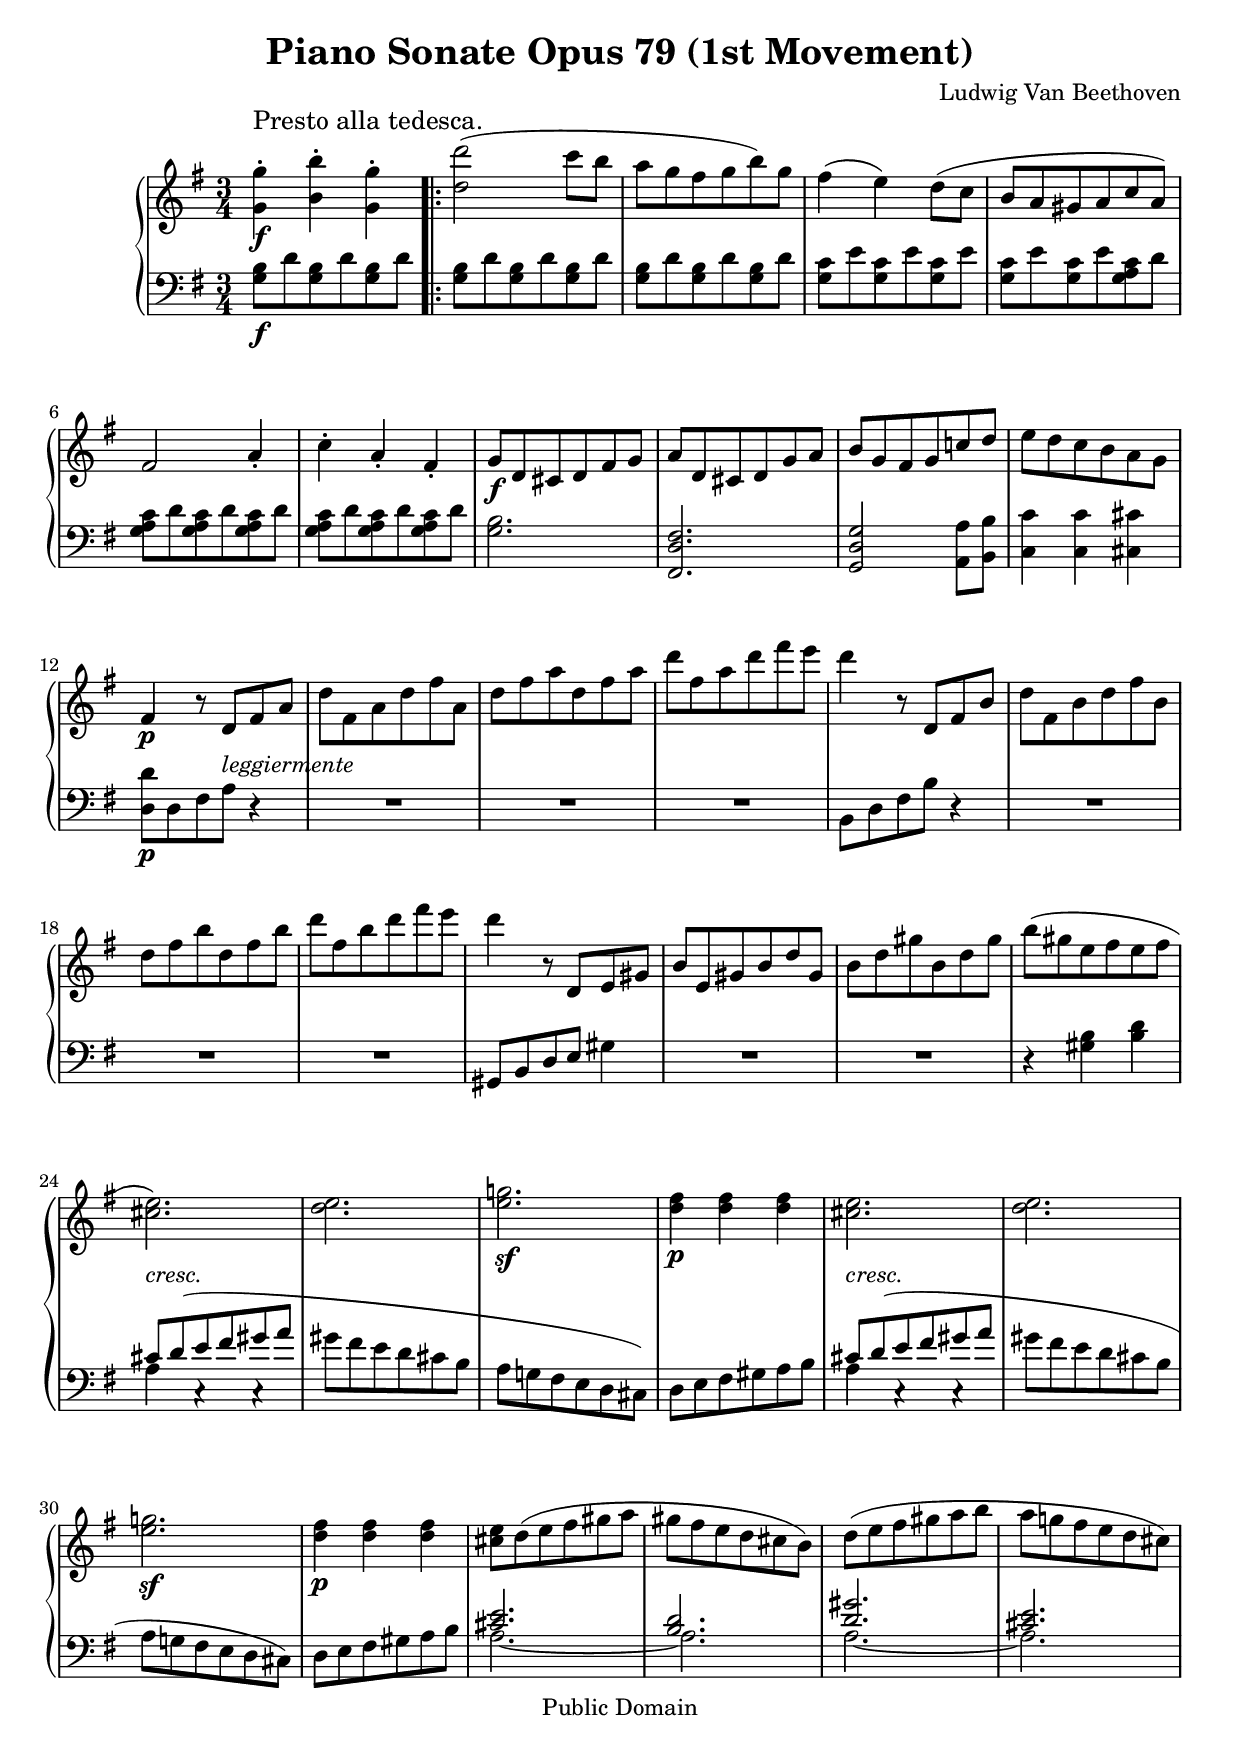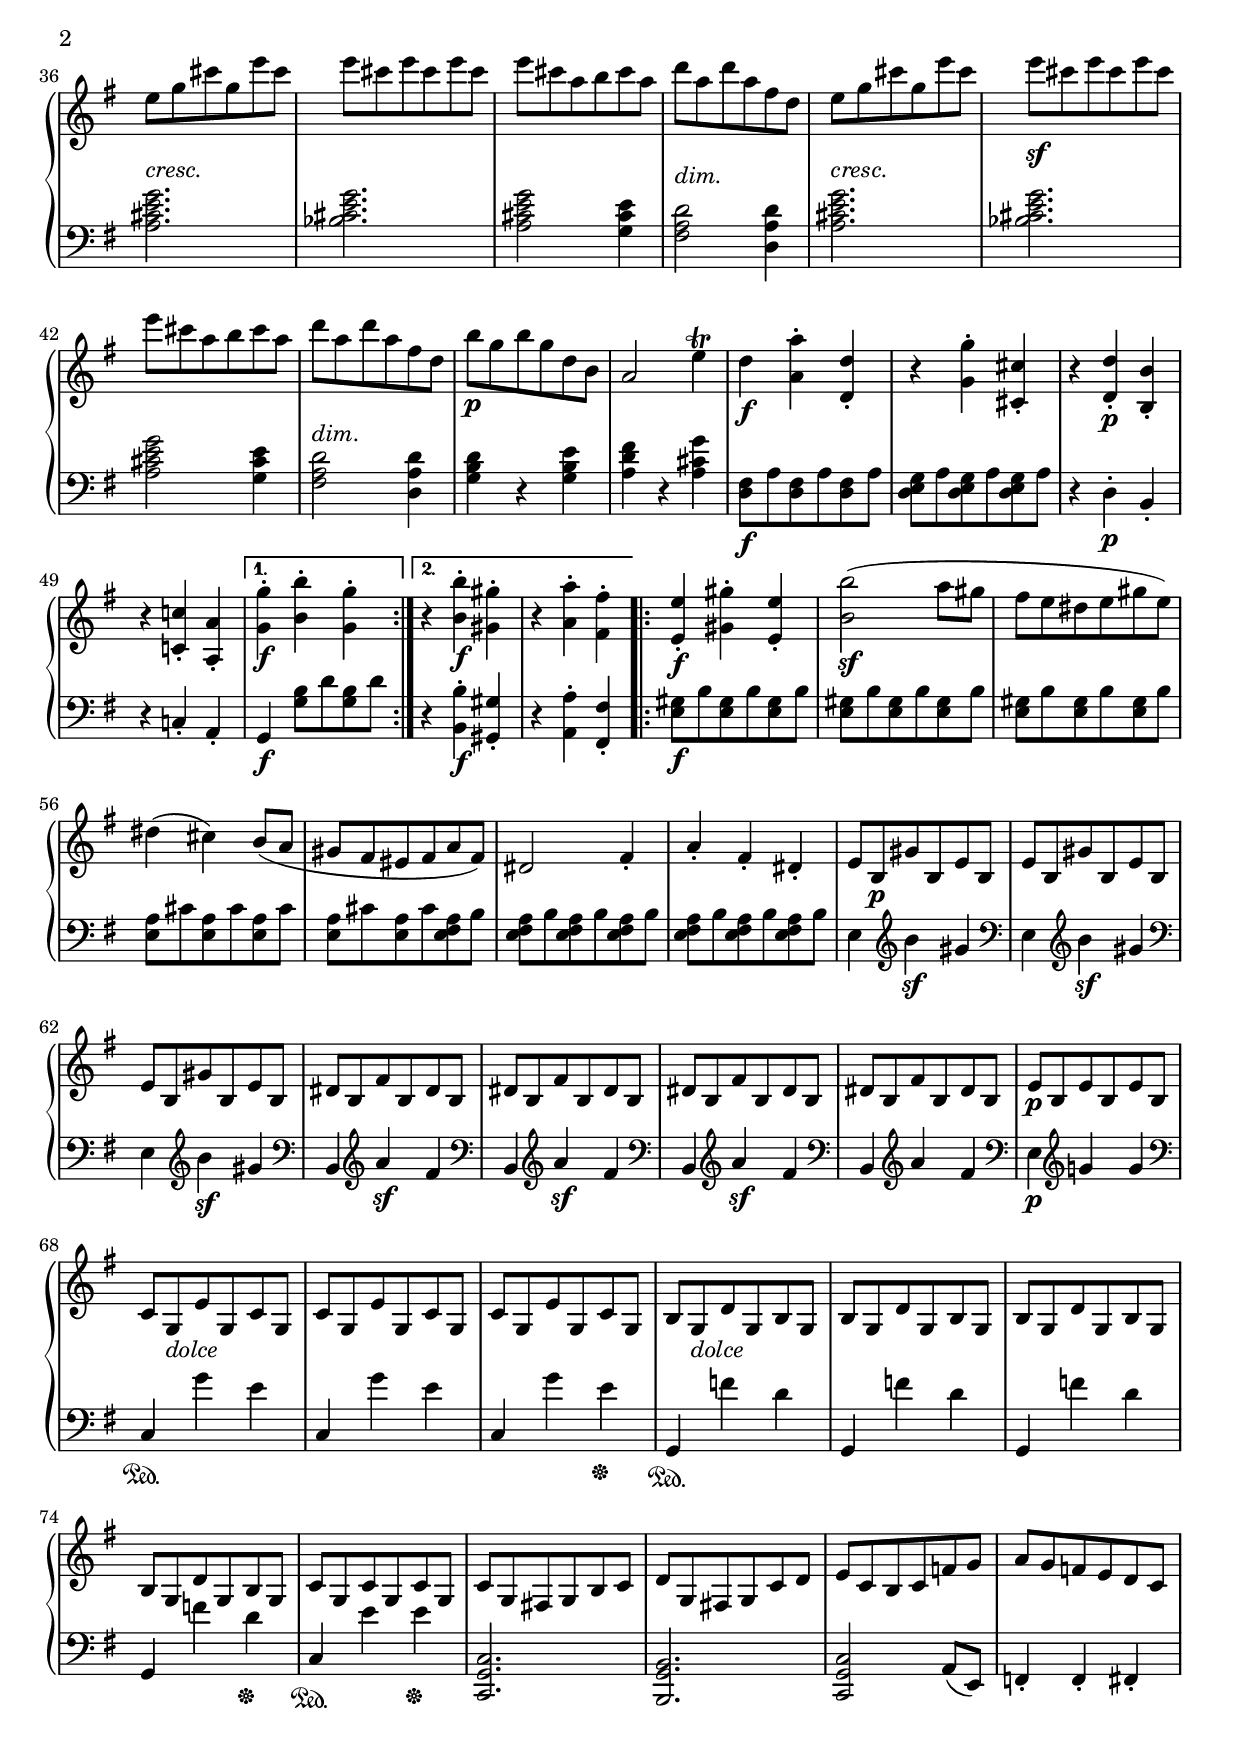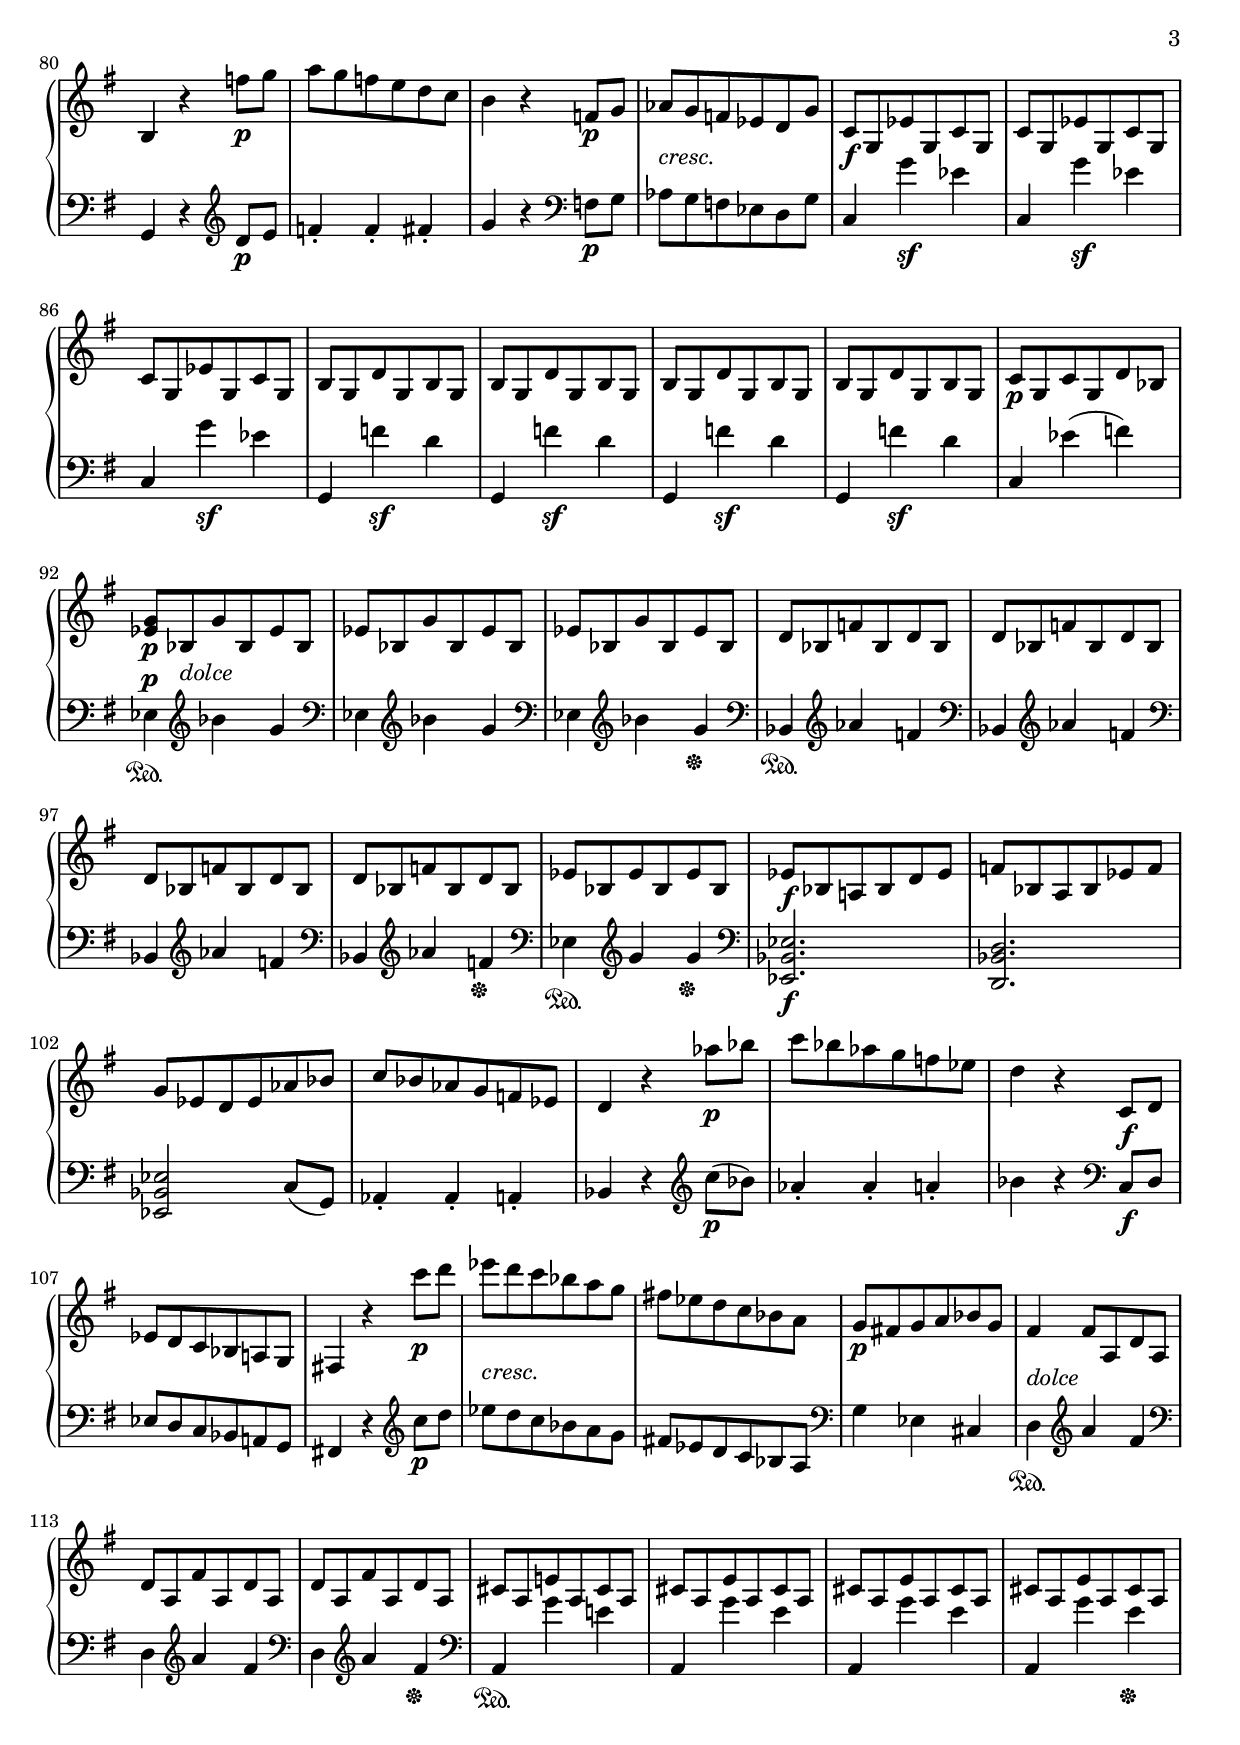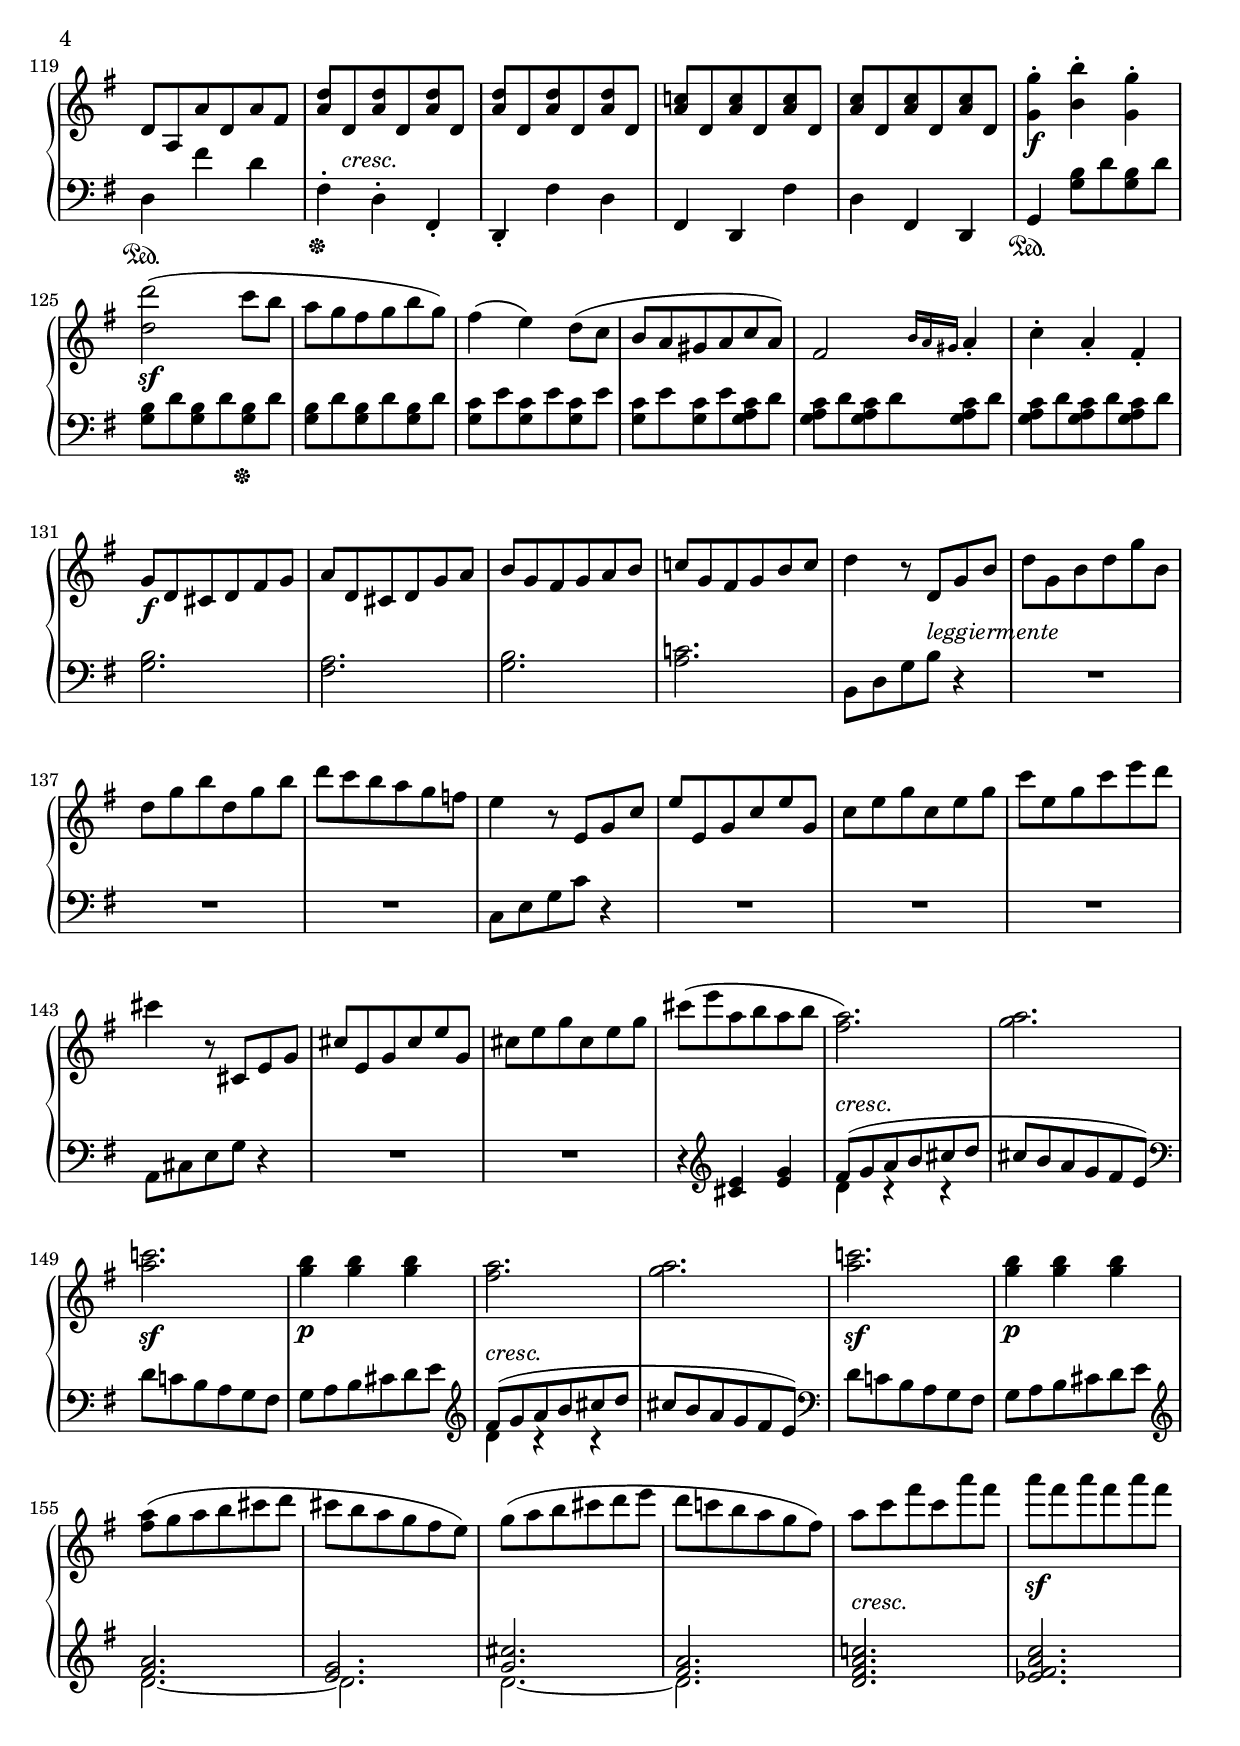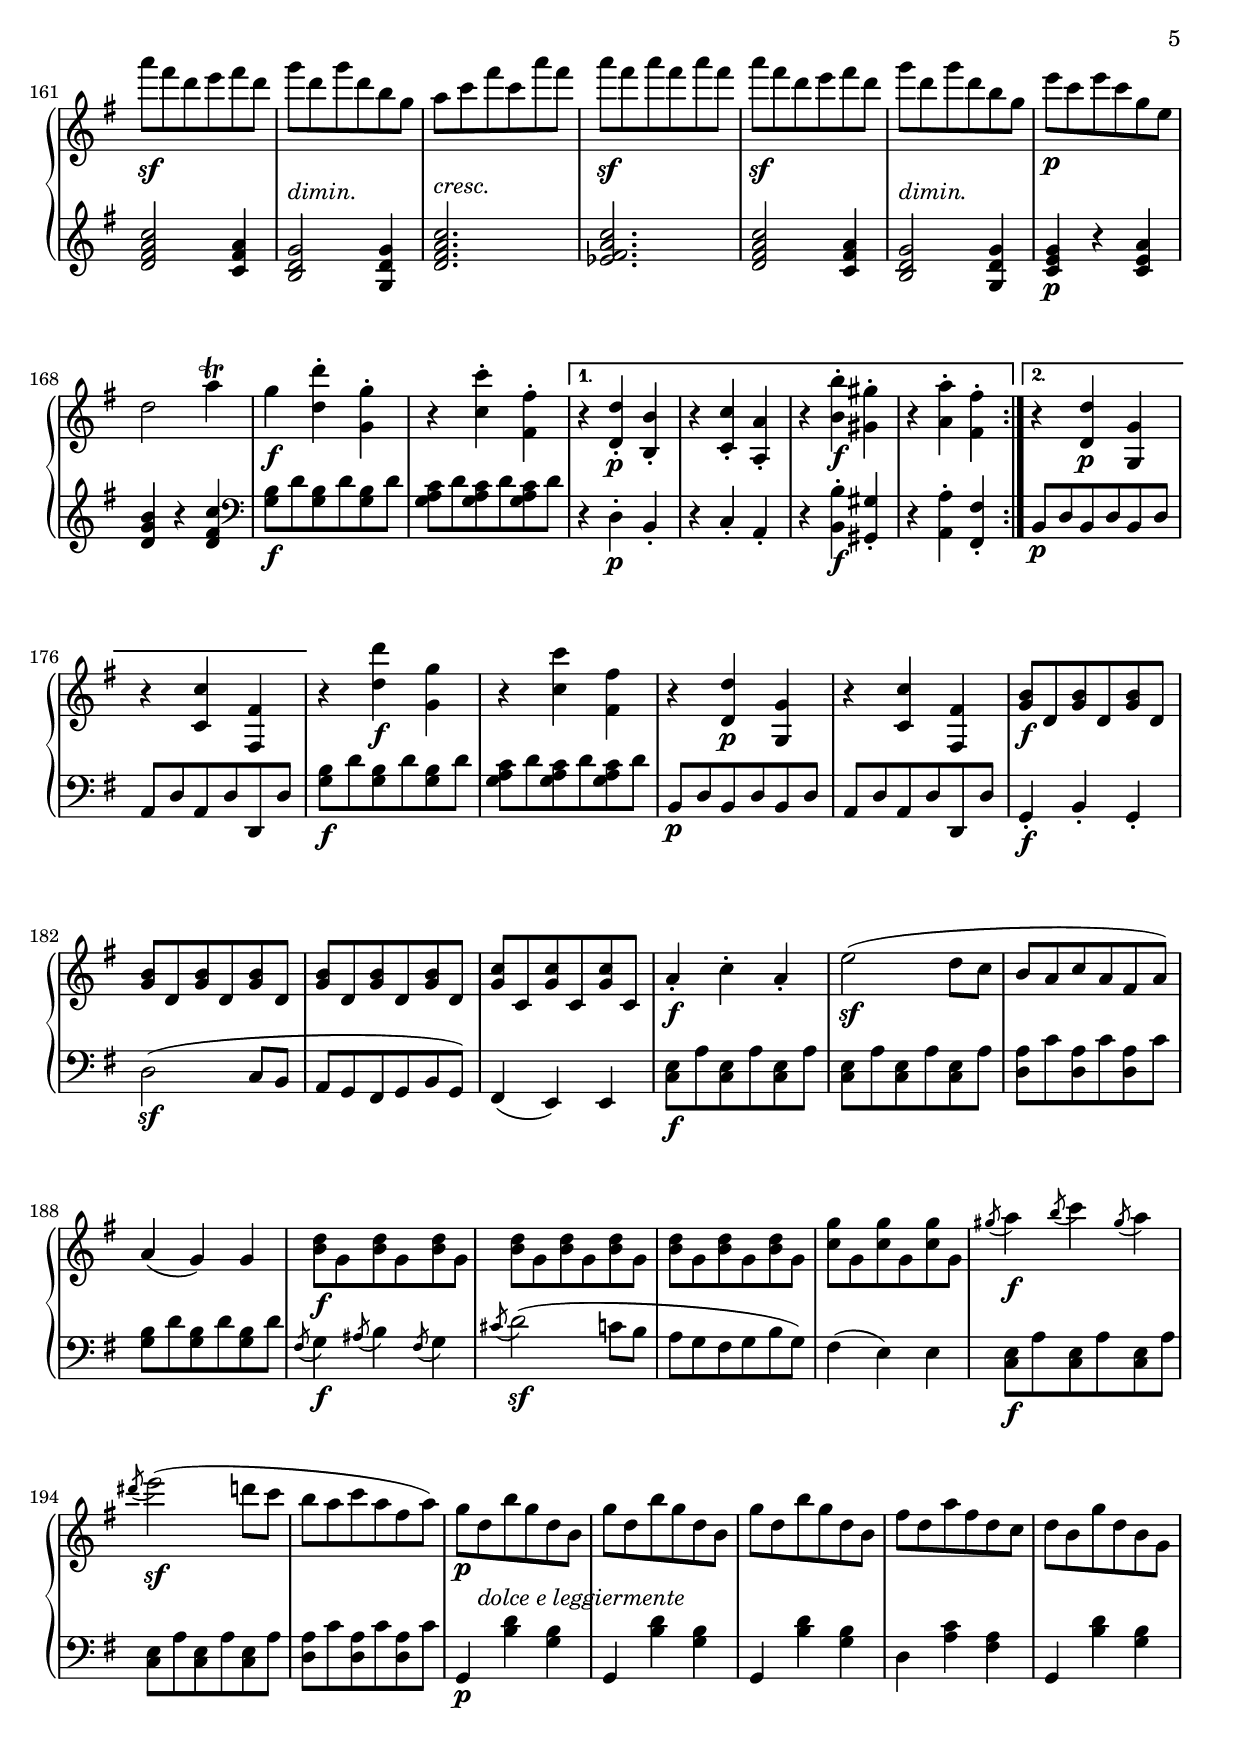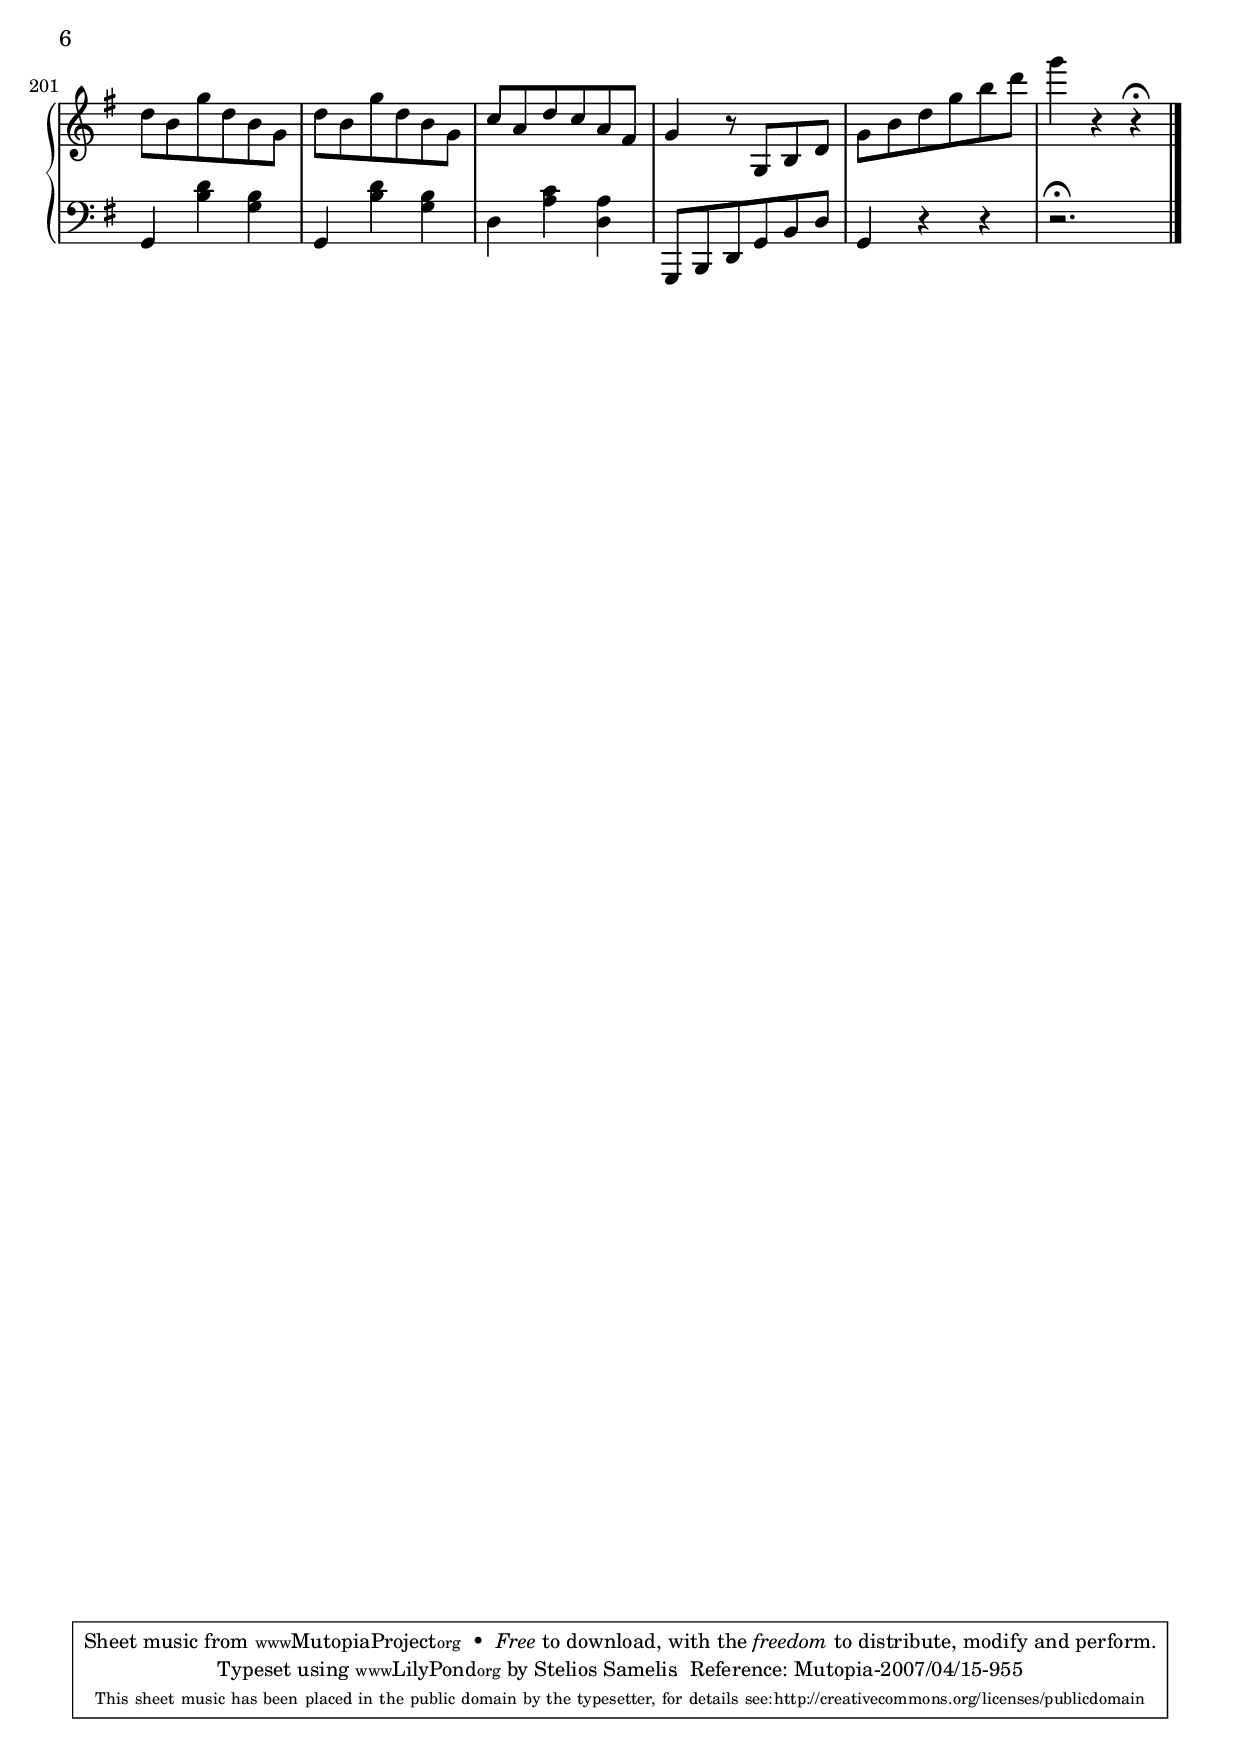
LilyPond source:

\version "2.10.3"

 \header {
  title = "Piano Sonate Opus 79 (1st Movement)"
  composer = "Ludwig Van Beethoven"
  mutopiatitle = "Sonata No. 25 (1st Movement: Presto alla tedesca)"
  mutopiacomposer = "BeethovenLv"
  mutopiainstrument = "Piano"
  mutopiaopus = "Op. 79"
  date = "1809"
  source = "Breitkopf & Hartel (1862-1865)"
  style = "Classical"
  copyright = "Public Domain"
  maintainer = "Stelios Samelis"
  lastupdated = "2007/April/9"
  version = "2.10.3"
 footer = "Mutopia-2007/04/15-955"
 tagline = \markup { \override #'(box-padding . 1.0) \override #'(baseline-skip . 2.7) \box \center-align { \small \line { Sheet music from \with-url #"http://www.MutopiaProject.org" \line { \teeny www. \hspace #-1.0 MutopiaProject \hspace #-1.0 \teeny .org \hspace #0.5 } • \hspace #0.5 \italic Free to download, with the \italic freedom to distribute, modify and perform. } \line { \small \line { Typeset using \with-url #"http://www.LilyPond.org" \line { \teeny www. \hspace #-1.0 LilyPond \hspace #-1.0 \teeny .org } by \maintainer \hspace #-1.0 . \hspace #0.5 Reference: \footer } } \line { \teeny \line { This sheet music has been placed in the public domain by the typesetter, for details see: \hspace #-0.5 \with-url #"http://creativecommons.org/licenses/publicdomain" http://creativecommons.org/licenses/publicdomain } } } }
}

\score {

 \new GrandStaff
 <<
 \new Staff = "up" {
 \clef treble
 \key g \major
 \time 3/4
 \override Score.MetronomeMark #'transparent = ##t
 \tempo 2 = 124
 \override TextScript #'padding = #3.0
 <g' g''>4\f\staccato^\markup { \large "Presto alla tedesca." } <b' b''>\staccato <g' g''>\staccato
 \repeat volta 2 {
 <d'' d'''>2( c'''8 b'' a'' g'' fis'' g'' b'') g'' fis''4( e'') d''8( c'' b' a' gis' a' c'' a')
 fis'2 a'4\staccato c''4\staccato a'\staccato fis'\staccato
 g'8\f d' cis' d' fis' g' a' d' cis' d' g' a' b' g' fis' g' c''! d'' e'' d'' c'' b' a' g'
 fis'4\p r8 d'_\markup { \italic "leggiermente" }[ fis' a'] d'' fis' a' d'' fis'' a' d'' fis'' a'' d'' fis'' a''
 d'''8 fis'' a'' d''' fis''' e''' d'''4 r8 d'8[ fis' b'] d'' fis' b' d'' fis'' b' d'' fis'' b'' d'' fis'' b'' d''' fis'' b'' d''' fis''' e'''
 d'''4 r8 d'8[ e' gis'] b' e' gis' b' d'' gis' b' d'' gis'' b' d'' gis'' b''8( gis'' e'' fis'' e'' fis''
 <cis'' e''>2._\markup { \italic "cresc." }) <d'' e''>2. <e'' g''!>2.\sf <d'' fis''>4\p <d'' fis''> <d'' fis''>
 <cis'' e''>2._\markup { \italic "cresc." } <d'' e''>2. <e'' g''!>2.\sf <d'' fis''>4\p <d'' fis''> <d'' fis''>
 <cis'' e''>8 d''( e'' fis'' gis'' a'' gis'' fis'' e'' d'' cis'' b') d''( e'' fis'' gis'' a'' b'' a'' g''! fis'' e'' d'' cis'')
 e''8_\markup { \italic "cresc." } g'' cis''' g'' e''' cis''' e''' cis''' e''' cis''' e''' cis''' e''' cis''' a'' b'' cis''' a''
 d'''8_\markup { \italic "dim." } a'' d''' a'' fis'' d'' e''_\markup { \italic "cresc." } g'' cis''' g'' e''' cis'''
 e'''8\sf cis''' e''' cis''' e''' cis''' e''' cis''' a'' b'' cis''' a''
 d'''8_\markup { \italic "dim." } a'' d''' a'' fis'' d'' b''\p g'' b'' g'' d'' b' a'2 e''4^\trill
 d''4\f <a' a''>\staccato <d' d''>\staccato r4 <g' g''>\staccato <cis' cis''>\staccato
 r4 <d' d''>\p\staccato <b b'>\staccato r <c'! c''!>\staccato <a a'>\staccato }
 \alternative { { <g' g''>4\f\staccato <b' b''>\staccato <g' g''>\staccato }
 { r4 <b' b''>\f\staccato <gis' gis''>\staccato r4 <a' a''>\staccato <fis' fis''>\staccato } }
 \repeat volta 2 {
 <e' e''>4\f\staccato <gis' gis''>\staccato <e' e''>\staccato <b' b''>2\sf( a''8 gis'' fis'' e'' dis'' e'' gis'' e'')
 dis''4( cis'') b'8( a' gis' fis' eis' fis' a' fis') dis'2 fis'4\staccato a'4\staccato fis'\staccato dis'\staccato
 e'8 b\p gis' b e' b e' b gis' b e' b e' b gis' b e' b dis' b fis' b dis' b dis' b fis' b dis' b
 dis'8 b fis' b dis' b dis' b fis' b dis' b e'\p b e' b e' b c' g_\markup { \italic "dolce" } e' g c' g c' g e' g c' g
 c' g e' g c' g b g_\markup { \italic "dolce" } d' g b g b g d' g b g b g d' g b g b g d' g b g
 c' g c' g c' g c' g fis! g b c' d' g fis! g c' d' e' c' b c' f' g' a' g' f' e' d' c' b4 r4 f''8\p g'' a'' g'' f'' e'' d'' c''
 b'4 r4 f'8\p g' aes'_\markup { \italic "cresc." } g' f' ees' d' g' c'8\f g ees' g c' g c' g ees' g c' g
 c' g ees' g c' g b g d' g b g b g d' g b g b g d' g b g b g d' g b g c'\p g c' g d' bes
 <ees' g'>\p bes_\markup { \italic "dolce" } g' bes ees' bes
 ees' bes g' bes ees' bes ees' bes g' bes ees' bes d' bes f' bes d' bes d' bes f' bes d' bes
 d' bes f' bes d' bes d' bes f' bes d' bes ees' bes ees' bes ees' bes ees'\f bes a! bes d' ees'
 f' bes a bes ees' f' g' ees' d' ees' aes' bes' c'' bes' aes' g' f' ees' d'4 r4 aes''8\p bes''
 c'''8 bes'' aes'' g'' f'' ees'' d''4 r4 c'8\f d' ees' d' c' bes a! g fis!4 r4 c'''8\p d'''
 ees'''8_\markup { \italic "cresc." } d''' c''' bes'' a'' g'' fis''! ees'' d'' c'' bes' a' g'\p fis'! g' a' bes' g'
 fis'4_\markup { \italic "dolce" } fis'8 a d' a d' a fis' a d' a d' a fis' a d' a cis' a e'! a cis' a
 cis' a e' a cis' a cis' a e' a cis' a cis' a e' a cis' a d' a a' d' a' fis'
 <a' d''> d'_\markup { \italic "cresc." } <a' d''> d' <a' d''> d' <a' d''> d' <a' d''> d' <a' d''> d'
 <a' c''!> d' <a' c''> d' <a' c''> d' <a' c''> d' <a' c''> d' <a' c''> d'
 <g' g''>4\f\staccato <b' b''>\staccato <g' g''>\staccato <d'' d'''>2\sf( c'''8 b'' a'' g'' fis'' g'' b'' g'')
 fis''4( e'') d''8( c'' b' a' gis' a' c'' a') fis'2 \grace { b'16[ a' gis'] } a'4\staccato c''4\staccato a'\staccato fis'\staccato
 g'8\f d' cis' d' fis' g' a' d' cis' d' g' a' b' g' fis' g' a' b' c''! g' fis' g' b' c''
 d''4 r8 d'8_\markup { \italic "leggiermente" }[ g' b'] d'' g' b' d'' g'' b' d'' g'' b'' d'' g'' b'' d''' c''' b'' a'' g'' f''
 e''4 r8 e' g' c'' e'' e' g' c'' e'' g' c'' e'' g'' c'' e'' g'' c''' e'' g'' c''' e''' d'''
 cis'''4 r8 cis'[ e' g'] cis'' e' g' cis'' e'' g' cis'' e'' g'' cis'' e'' g'' cis'''( e''' a'' b'' a'' b''
 <fis'' a''>2._\markup { \italic "cresc." }) <g'' a''>2. <a'' c'''!>2.\sf <g'' b''>4\p <g'' b''> <g'' b''>
 <fis'' a''>2._\markup { \italic "cresc." } <g'' a''>2. <a'' c'''!>2.\sf <g'' b''>4\p <g'' b''> <g'' b''>
 <fis'' a''>8( g'' a'' b'' cis''' d''' cis''' b'' a'' g'' fis'' e'') g''( a'' b'' cis''' d''' e''' d''' c'''! b'' a'' g'' fis'')
 a''_\markup { \italic "cresc." } c''' fis''' c''' a''' fis''' a'''\sf fis''' a''' fis''' a''' fis''' a'''\sf fis''' d''' e''' fis''' d'''
 g'''_\markup { \italic "dimin." } d''' g''' d''' b'' g''
 a''_\markup { \italic "cresc." } c''' fis''' c''' a''' fis''' a'''\sf fis''' a''' fis''' a''' fis''' a'''\sf fis''' d''' e''' fis''' d'''
 g'''_\markup { \italic "dimin." } d''' g''' d''' b'' g'' e'''\p c''' e''' c''' g'' e'' d''2 a''4^\trill
 g''4\f <d'' d'''>\staccato <g' g''>\staccato r4 <c'' c'''>\staccato <fis' fis''>\staccato }
 \alternative {
 { r4 <d' d''>4\p\staccato <b b'>\staccato r <c' c''>\staccato <a a'>\staccato
 r4 <b' b''>4\f\staccato <gis' gis''>\staccato r <a' a''>\staccato <fis' fis''>\staccato }
 { r4 <d' d''>\p <g g'> r <c' c''> <fis fis'> } }
 r4 <d'' d'''>4\f <g' g''> r <c'' c'''> <fis' fis''> r4 <d' d''>\p <g g'> r <c' c''> <fis fis'>
 <g' b'>8\f d' <g' b'> d' <g' b'> d' <g' b'> d' <g' b'> d' <g' b'> d' <g' b'> d' <g' b'> d' <g' b'> d'
 <g' c''> c' <g' c''> c' <g' c''> c' a'4\f\staccato c''\staccato a'\staccato e''2\sf( d''8 c'' b' a' c'' a' fis' a') a'4( g') g'
 <b' d''>8\f g' <b' d''> g' <b' d''> g' <b' d''> g' <b' d''> g' <b' d''> g' <b' d''> g' <b' d''> g' <b' d''> g'
 <c'' g''> g' <c'' g''> g' <c'' g''> g'
 \acciaccatura gis''8 a''4\f \acciaccatura b''8 c'''4 \acciaccatura gis''8 a''4 \acciaccatura dis'''8 e'''2\sf( d'''8 c'''
 b''8 a'' c''' a'' fis'' a'') g''\p d''_\markup { \italic "dolce e leggiermente" } b'' g'' d'' b' g'' d'' b'' g'' d'' b'
 g'' d'' b'' g'' d'' b' fis'' d'' a'' fis'' d'' c'' d'' b' g'' d'' b' g' d'' b' g'' d'' b' g' d'' b' g'' d'' b' g'
 c''8 a' d'' c'' a' fis' g'4 r8 g b d' g' b' d'' g'' b'' d''' g'''4 r4 r4^\fermata \bar "|."
}

 \new Staff = "down" {
 \clef bass
 \key g \major
 \time 3/4
 <g b>8\f d' <g b> d' <g b> d'
 \repeat volta 2 {
 <g b>8 d' <g b> d' <g b> d' <g b> d' <g b> d' <g b> d' <g c'> e' <g c'> e' <g c'> e' <g c'> e' <g c'> e' <g a c'> d'
 <g a c'> d' <g a c'> d' <g a c'> d' <g a c'> d' <g a c'> d' <g a c'> d'
 <g b>2. <fis, d fis>2. <g, d g>2 <a, a>8 <b, b> <c c'>4 <c c'> <cis cis'> <d d'>8\p[ d fis a] r4 R2. R2. R2.
 b,8 d fis b r4 R2. R2. R2. gis,8[ b, d e] gis4 R2. R2. r4 <gis b>4 <b d'>
 << { cis'8 d'( e' fis' gis' a' \stemDown gis' fis' e' d' cis' b a g! fis e d cis) } \\
 { a4 c4\rest c4\rest s2. s2. } >> d8 e fis gis a b
 << { cis'8 d'( e' fis' gis' a' \stemDown gis' fis' e' d' cis' b a g! fis e d cis) } \\
 { a4 c4\rest c4\rest s2. s2. } >> d8 e fis gis a b
 << { <cis' e'>2. <b d'>2. <d' gis'>2. <cis' e'>2. } \\ { a2.~ a2. a2.~ a2. } >>
 <a cis' e' g'>2. <bes cis' e' g'>2. <a cis' e' g'>2 <g cis' e'>4 <fis a d'>2 <d a d'>4
 <a cis' e' g'>2. <bes cis' e' g'>2. <a cis' e' g'>2 <g cis' e'>4 <fis a d'>2 <d a d'>4
 <g b d'>4 r <g b e'> <a d' fis'> r <a cis' g'> <d fis>8\f a <d fis> a <d fis> a <d e g> a <d e g> a <d e g> a
 r4 d\p\staccato b,\staccato r c!\staccato a,\staccato }
 \alternative { { g,4\f <g b>8 d' <g b> d' }
 { r4 <b, b>\f\staccato <gis, gis>\staccato r4 <a, a>\staccato <fis, fis>\staccato } }
 \repeat volta 2 {
 <e gis>8\f b <e gis> b <e gis> b <e gis> b <e gis> b <e gis> b <e gis> b <e gis> b <e gis> b
 <e a> cis' <e a> cis' <e a> cis' <e a> cis' <e a> cis' <e fis a> b <e fis a> b <e fis a> b <e fis a> b
 <e fis a> b <e fis a> b <e fis a> b e4 \clef treble b'4\sf gis' \clef bass e4 \clef treble b'\sf gis'
 \clef bass e4 \clef treble b'\sf gis' \clef bass b,4 \clef treble a'\sf fis' \clef bass b,4 \clef treble a'\sf fis'
 \clef bass b,4 \clef treble a'\sf fis' \clef bass b,4 \clef treble a' fis' \clef bass e4\p \clef treble g'! g'
 \clef bass c4\sustainDown g' e' c g' e' c g' e'\sustainUp g,4\sustainDown f' d'
 g,4 f' d' g, f' d' g, f' d'\sustainUp c4\sustainDown e' e'\sustainUp <c, g, c>2. <b,, g, b,>2. <c, g, c>2 a,8( e,)
 f,4\staccato f,\staccato fis,\staccato g,4 r4 \clef treble d'8\p e' f'4\staccato f'\staccato fis'\staccato
 g'4 r4 \clef bass f8\p g aes8 g f ees d g c4 g'\sf ees' c g'\sf ees' c g'\sf ees' g, f'\sf d' g, f'\sf d' g, f'\sf d'
 g,4 f'\sf d' c ees'( f') ees4\sustainDown^\p \clef treble bes' g' \clef bass ees \clef treble bes' g'
 \clef bass ees4 \clef treble bes' g'\sustainUp \clef bass bes,\sustainDown \clef treble aes' f'
 \clef bass bes, \clef treble aes' f' \clef bass bes, \clef treble aes' f' \clef bass bes, \clef treble aes' f'\sustainUp
 \clef bass ees4\sustainDown \clef treble g'4 g'\sustainUp
 \clef bass <ees, bes, ees>2.\f <d, bes, d>2. <ees, bes, ees>2 c8( g,) aes,4\staccato aes,\staccato a,\staccato
 bes,4 r4 \clef treble c''8\p( bes') aes'4\staccato aes'\staccato a'\staccato bes'4 r \clef bass c8\f d
 ees8 d c bes, a,! g, fis,!4 r4 \clef treble c''8\p d'' ees'' d'' c'' bes' a' g' fis'! ees' d' c' bes a
 \clef bass g4 ees cis d\sustainDown \clef treble a' fis' \clef bass d4 \clef treble a' fis'
 \clef bass d4 \clef treble a' fis'\sustainUp \clef bass a,4\sustainDown g' e'! a, g' e' a, g' e' a, g' e'\sustainUp
 d4\sustainDown fis' d' fis\staccato\sustainUp d\staccato fis,\staccato d,\staccato fis d fis, d, fis d fis, d,
 g,4\sustainDown <g b>8 d' <g b> d' <g b> d' <g b> d' <g b>\sustainUp d' <g b> d' <g b> d' <g b> d'
 <g c'> e' <g c'> e' <g c'> e' <g c'> e' <g c'> e' <g a c'> d' <g a c'> d' <g a c'> d' <g a c'> d'
 <g a c'> d' <g a c'> d' <g a c'> d' <g b>2. <fis a>2. <g b>2. <a c'!>2. b,8 d g b r4 R2. R2. R2. c8 e g c' r4
 R2. R2. R2. a,8 cis e g r4 R2. R2. r4 \clef treble <cis' e'>4 <e' g'>
 << { fis'8( g' a' b' cis'' d'' cis'' b' a' g' fis' e') } \\ { d'4 c'4\rest c'4\rest s2 s4 } >>
 \clef bass d'8 c'! b a g fis g a b cis' d' e'
 \clef treble << { fis'8( g' a' b' cis'' d'' cis'' b' a' g' fis' e') } \\ { d'4 c'4\rest c'4\rest s2 s4 } >>
 \clef bass d'8 c'! b a g fis g a b cis' d' e'
 \clef treble << { <fis' a'>2. <e' g'>2. <g' cis''>2. <fis' a'>2. } \\ { d'2.~ d'2. d'2.~ d'2. } >>
 <d' fis' a' c''!>2. <ees' fis' a' c''>2. <d' fis' a' c''>2 <c' fis' a'>4 <b d' g'>2 <g d' g'>4
 <d' fis' a' c''>2. <ees' fis' a' c''>2. <d' fis' a' c''>2 <c' fis' a'>4 <b d' g'>2 <g d' g'>4
 <c' e' g'>4\p r <c' e' a'> <d' g' b'> r <d' fis' c''>
 \clef bass <g b>8\f d' <g b> d' <g b> d' <g a c'> d' <g a c'> d' <g a c'> d' }
 \alternative {
 { r4 d\p\staccato b,\staccato r c\staccato a,\staccato
 r4 <b, b>\f\staccato <gis, gis>\staccato r <a, a>\staccato <fis, fis>\staccato }
 { b,8\p d b, d b, d a, d a, d d, d } }
 <g b>8\f d' <g b> d' <g b> d' <g a c'> d' <g a c'> d' <g a c'> d' b,\p d b, d b, d a, d a, d d, d
 g,4\f\staccato b,\staccato g,\staccato d2\sf( c8 b, a, g, fis, g, b, g,) fis,4( e,) e,
 <c e>8\f a <c e> a <c e> a <c e> a <c e> a <c e> a <d a> c' <d a> c' <d a> c' <g b> d' <g b> d' <g b> d'
 \acciaccatura fis8 g4\f \acciaccatura ais8 b4 \acciaccatura fis8 g4 \acciaccatura cis'8 d'2\sf( c'8 b
 a8 g fis g b g) fis4( e) e <c e>8\f a <c e> a <c e> a <c e> a <c e> a <c e> a
 <d a> c' <d a> c' <d a> c' g,4\p <b d'> <g b> g, <b d'> <g b> g, <b d'> <g b> d <a c'> <fis a>
 g,4 <b d'> <g b> g, <b d'> <g b> g, <b d'> <g b> d <a c'> <d a>
 g,,8 b,, d, g, b, d g,4 r r r2.^\fermata \bar "|."
}
>>

 \layout { }

 \midi { }

}
